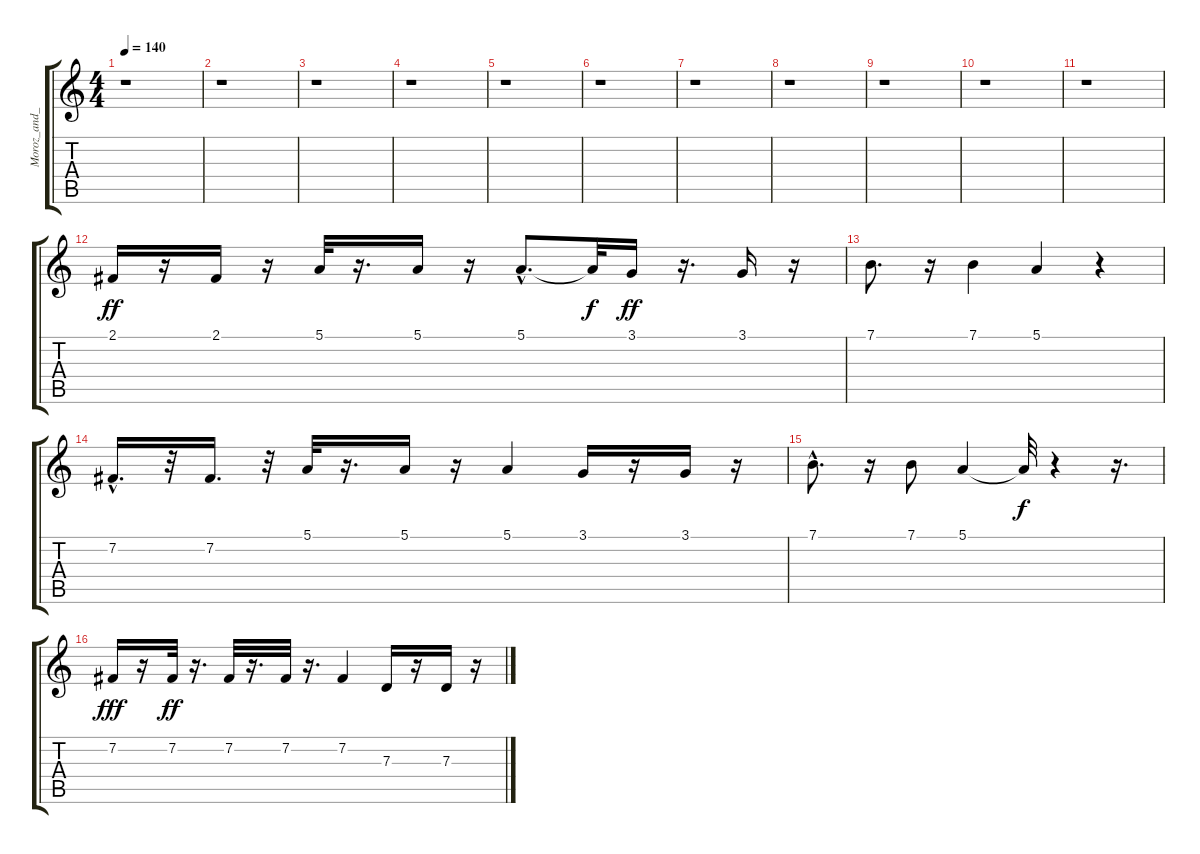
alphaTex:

\track ("Moroz_and_Snegur" "Moroz_and_") {instrument pad4choir}
\staff {score tabs}
\tuning (E4 B3 G3 D3 A2 E2) {hide}
\ts (4 4)
\tempo 140
\clef g2
\ks c
r.1{dy ff instrument pad4choir} |
r.1 |
r.1 |
r.1 |
r.1 |
r.1 |
r.1 |
r.1 |
r.1 |
r.1 |
r.1 |
2.1.16 r.16 2.1.16 r.16 5.1.32 r.16{d} 5.1.16 r.16 5.1{hac}.8{d} 5.1{t}.32{dy f} 3.1.16{dy ff} r.16{d} 3.1.16 r.16 |
7.1.8{d} r.16 7.1.4 5.1.4 r.4 |
7.2{hac}.16{d} r.32 7.2.16{d} r.32 5.1.32 r.16{d} 5.1.16 r.16 5.1.4 3.1.16 r.16 3.1.16 r.16 |
7.1{hac}.8{d} r.16 7.1.8 5.1.4 5.1{t}.32{dy f} r.4 r.16{d} |
7.2.16{dy fff} r.16 7.2.32{dy ff} r.16{d} 7.2.32 r.16{d} 7.2.32 r.16{d} 7.2.4 7.3.16 r.16 7.3.16 r.16
